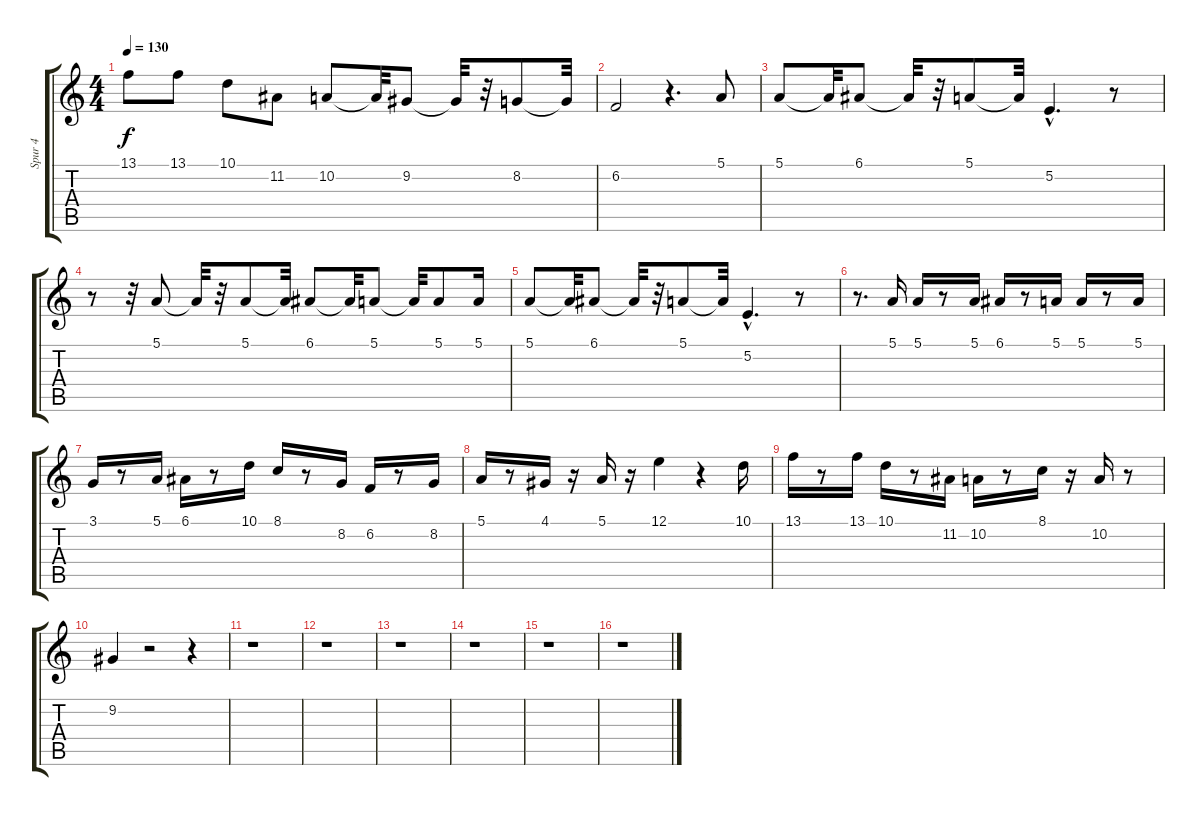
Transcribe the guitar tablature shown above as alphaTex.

\track ("Spur 4" "Spur 4") {instrument lead5charang}
\staff {score tabs}
\tuning (E4 B3 G3 D3 A2 E2) {hide}
\ts (4 4)
\tempo 130
\clef g2
\ks c
13.1.8{dy f} 13.1.8 10.1.8 11.2.8 10.2.8 10.2{t}.32 9.2.8 9.2{t}.32 r.32 8.2.8 8.2{t}.32 |
6.2.2 r.4{d} 5.1.8 |
5.1.8 5.1{t}.32 6.1.8 6.1{t}.32 r.32 5.1.8 5.1{t}.32 5.2{hac}.4{d} r.8 |
r.8 r.32 5.1.8 5.1{t}.32 r.32 5.1.8 5.1{t}.32 6.1.8 6.1{t}.32 5.1.8 5.1{t}.32 5.1.8 5.1.16 |
5.1.8 5.1{t}.32 6.1.8 6.1{t}.32 r.32 5.1.8 5.1{t}.32 5.2{hac}.4{d} r.8 |
r.8{d} 5.1.16 5.1.16 r.8 5.1.16 6.1.16 r.8 5.1.16 5.1.16 r.8 5.1.16 |
3.1.16 r.8 5.1.16 6.1.16 r.8 10.1.16 8.1.16 r.8 8.2.16 6.2.16 r.8 8.2.16 |
5.1.16 r.8 4.1.16 r.16 5.1.16 r.16 12.1.4 r.4 10.1.16 |
13.1.16 r.8 13.1.16 10.1.16 r.8 11.2.16 10.2.16 r.8 8.1.16 r.16 10.2.16 r.8 |
9.2.4 r.2 r.4 |
r.1 |
r.1 |
r.1 |
r.1 |
r.1 |
r.1
